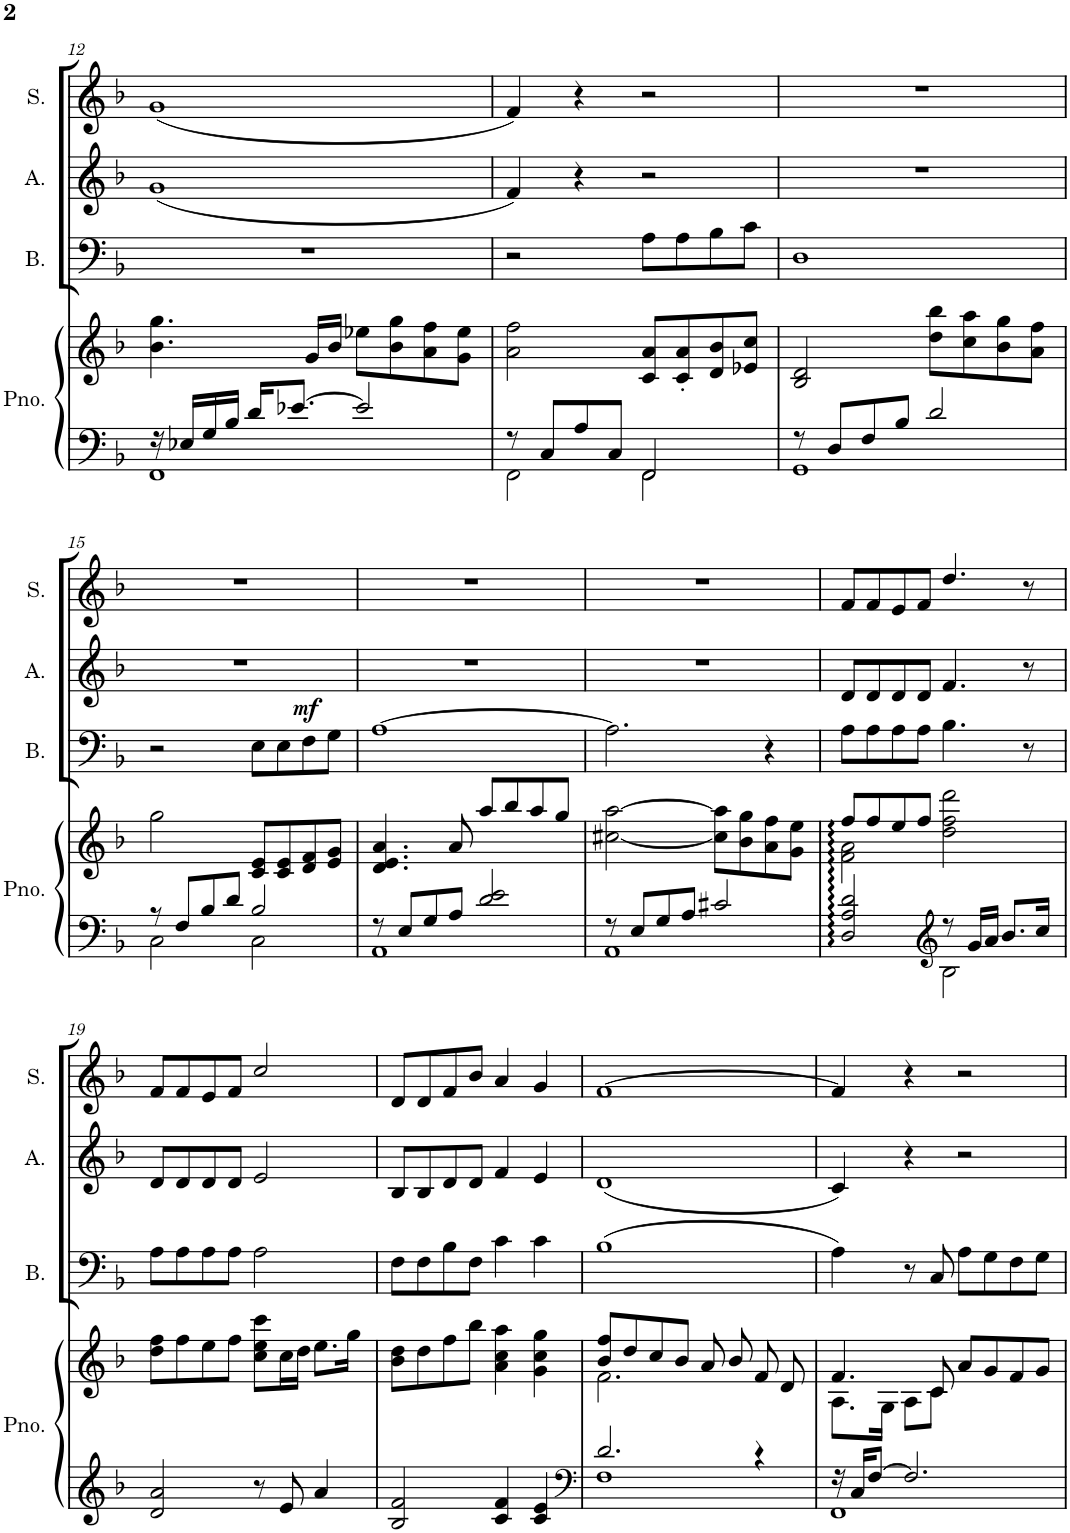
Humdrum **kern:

**kern	**kern	**kern	**dynam	**kern	**kern
*part4	*part4	*part3	*part3	*part2	*part1
*staff5	*staff4	*staff3	*staff3	*staff2	*staff1
*I"Piano	*	*I"Bass	*	*I"Alto	*I"Soprano
*I'Pno.	*	*I'B.	*	*I'A.	*I'S.
!!LO:PB:g=z
*clefF4	*clefG2	*clefF4	*	*clefG2	*clefG2
*k[b-]	*k[b-]	*k[b-]	*	*k[b-]	*k[b-]
*M4/4	*M4/4	*M4/4	*	*M4/4	*M4/4
=12	=12	=12	=12	=12	=12
*^	*	*	*	*	*
16r	1FF	4.b-\ 4.gg\	1r	.	(<1g	(<1g
16E-X/LL	.	.	.	.	.	.
16G/	.	.	.	.	.	.
16B-/JJ	.	.	.	.	.	.
16d/KL	.	.	.	.	.	.
[>8.e-X/J	.	.	.	.	.	.
.	.	16g/LL	.	.	.	.
.	.	16b-/JJ	.	.	.	.
2e-/]	.	8ee-X\L	.	.	.	.
.	.	8b-\ 8gg\	.	.	.	.
.	.	8a\ 8ff\	.	.	.	.
.	.	8g\ 8ee-\J	.	.	.	.
=13	=13	=13	=13	=13	=13	=13
8r	2FF\	2a\ 2ff\	2r	.	4f/)	4f/)
8C/L	.	.	.	.	.	.
8A/	.	.	.	.	4r	4r
8C/J	.	.	.	.	.	.
2FF/	2FF\	8c/ 8a/L	8A\L	.	2r	2r
.	.	8c/' 8a/'	8A\	.	.	.
.	.	8d/ 8b-/	8B-\	.	.	.
.	.	8e-X/ 8cc/J	8c\J	.	.	.
=14	=14	=14	=14	=14	=14	=14
8r	1GG	2B-/ 2d/	1D	.	1r	1r
8D/L	.	.	.	.	.	.
8F/	.	.	.	.	.	.
8B-/J	.	.	.	.	.	.
2d/	.	8dd\ 8bb-\L	.	.	.	.
.	.	8cc\ 8aa\	.	.	.	.
.	.	8b-\ 8gg\	.	.	.	.
.	.	8a\ 8ff\J	.	.	.	.
!!LO:LB:g=z
=15	=15	=15	=15	=15	=15	=15
8r	2C\	2gg\	2r	.	1r	1r
8F/L	.	.	.	.	.	.
8B-/	.	.	.	.	.	.
8d/J	.	.	.	.	.	.
2B-/	2C\	8c/ 8e/L	8E\L	.	.	.
.	.	8c/ 8e/	8E\	.	.	.
!	!	!	!	!LO:DY:a	!	!
.	.	8d/ 8f/	8F\	mf	.	.
.	.	8e/ 8g/J	8G\J	.	.	.
=16	=16	=16	=16	=16	=16	=16
8r	1AA	4.d/ 4.e/ 4.a/	[1A	.	1r	1r
8E/L	.	.	.	.	.	.
8G/	.	.	.	.	.	.
8A/J	.	8a/	.	.	.	.
2d/ 2e/	.	8aa/L	.	.	.	.
.	.	8bb-/	.	.	.	.
.	.	8aa/	.	.	.	.
.	.	8gg/J	.	.	.	.
=17	=17	=17	=17	=17	=17	=17
8r	1AA	[2cc#X\ [2aa\	2.A\]	.	1r	1r
8E/L	.	.	.	.	.	.
8G/	.	.	.	.	.	.
8A/J	.	.	.	.	.	.
2c#X/	.	8cc#\] 8aa\]L	.	.	.	.
.	.	8b-\ 8gg\	.	.	.	.
.	.	8a\ 8ff\	4r	.	.	.
.	.	8g\ 8ee\J	.	.	.	.
=18	=18	=18	=18	=18	=18	=18
*	*	*^	*	*	*	*
2A/ 2d/	2D/	8ff/L	2f\ 2a\	8A\L	.	8d/L	8f/L
.	.	8ff/	.	8A\	.	8d/	8f/
.	.	8ee/	.	8A\	.	8d/	8e/
.	.	8ff/J	.	8A\J	.	8d/J	8f/J
*clefG2	*	*	*	*	*	*	*
8r	2B-\	2dd\ 2ff\ 2ddd\	2ryy	4.B-\	.	4.f/	4.dd/
16g/LL	.	.	.	.	.	.	.
16a/JJ	.	.	.	.	.	.	.
8.b-/L	.	.	.	.	.	.	.
.	.	.	.	8r	.	8r	8r
16cc/Jk	.	.	.	.	.	.	.
*v	*v	*	*	*	*	*	*
*	*v	*v	*	*	*	*
!!LO:LB:g=z
=19	=19	=19	=19	=19	=19
2d/ 2a/	8dd\ 8ff\L	8A\L	.	8d/L	8f/L
.	8ff\	8A\	.	8d/	8f/
.	8ee\	8A\	.	8d/	8e/
.	8ff\J	8A\J	.	8d/J	8f/J
8r	8cc\ 8ee\ 8ccc\L	2A\	.	2e/	2cc/
8e/	16cc\L	.	.	.	.
.	16dd\JJ	.	.	.	.
4a/	8.ee\L	.	.	.	.
.	16gg\Jk	.	.	.	.
=20	=20	=20	=20	=20	=20
2B-/ 2f/	8b-\ 8dd\L	8F\L	.	8B-/L	8d/L
.	8dd\	8F\	.	8B-/	8d/
.	8ff\	8B-\	.	8d/	8f/
.	8bb-\J	8F\J	.	8d/J	8b-/J
4c/ 4f/	4a\ 4cc\ 4aa\	4c\	.	4f/	4a/
4c/ 4e/	4g\ 4cc\ 4gg\	4c\	.	4e/	4g/
=21	=21	=21	=21	=21	=21
*clefF4	*	*	*	*	*
*^	*^	*	*	*	*
2.d/	1F	8b-/ 8ff/L	2.f\	(>1B-	.	(<1d	[>1f
.	.	8dd/	.	.	.	.	.
.	.	8cc/	.	.	.	.	.
.	.	8b-/J	.	.	.	.	.
.	.	8a/	.	.	.	.	.
.	.	8b-/	.	.	.	.	.
4r	.	8f/	4ryy	.	.	.	.
.	.	8d/	.	.	.	.	.
=22	=22	=22	=22	=22	=22	=22	=22
16r	1FF	4.f/	8.A\L	4A\)	.	4c/)	4f/]
16C/KL	.	.	.	.	.	.	.
[8F/J	.	.	.	.	.	.	.
.	.	.	16G\Jk	.	.	.	.
2.F/]	.	.	8A\L	8r	.	4r	4r
.	.	8c/	8c\J	8C/	.	.	.
.	.	8a/L	2ryy	8A\L	.	2r	2r
.	.	8g/	.	8G\	.	.	.
.	.	8f/	.	8F\	.	.	.
.	.	8g/J	.	8G\J	.	.	.
*v	*v	*	*	*	*	*	*
*	*v	*v	*	*	*	*
=	=	=	=	=	=
*-	*-	*-	*-	*-	*-
